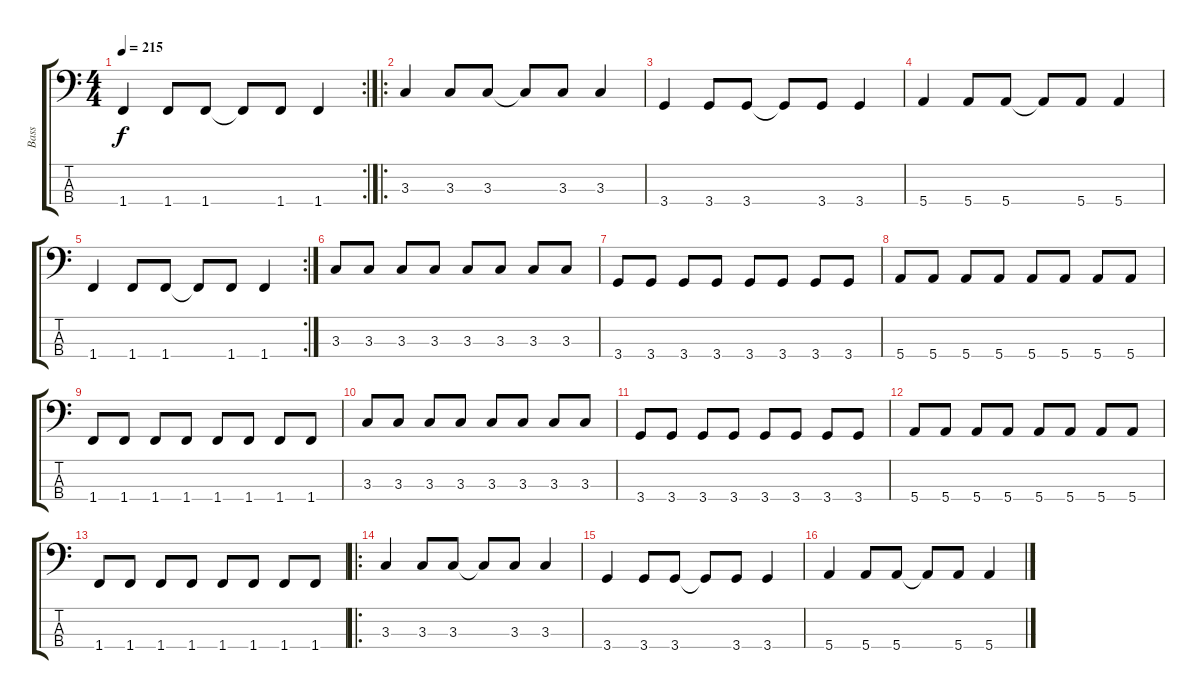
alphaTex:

\track ("Bass  " "Bass  ") {instrument electricbasspick}
\staff {score tabs}
\tuning (G2 D2 A1 E1) {hide}
\rc 2
\ts (4 4)
\tempo 215
\clef f4
\ks c
1.4.4{dy f} 1.4.8 1.4.8 1.4{t}.8 1.4.8 1.4.4 |
\ro
3.3.4 3.3.8 3.3.8 3.3{t}.8 3.3.8 3.3.4 |
3.4.4 3.4.8 3.4.8 3.4{t}.8 3.4.8 3.4.4 |
5.4.4 5.4.8 5.4.8 5.4{t}.8 5.4.8 5.4.4 |
\rc 2
1.4.4 1.4.8 1.4.8 1.4{t}.8 1.4.8 1.4.4 |
3.3.8 3.3.8 3.3.8 3.3.8 3.3.8 3.3.8 3.3.8 3.3.8 |
3.4.8 3.4.8 3.4.8 3.4.8 3.4.8 3.4.8 3.4.8 3.4.8 |
5.4.8 5.4.8 5.4.8 5.4.8 5.4.8 5.4.8 5.4.8 5.4.8 |
1.4.8 1.4.8 1.4.8 1.4.8 1.4.8 1.4.8 1.4.8 1.4.8 |
3.3.8 3.3.8 3.3.8 3.3.8 3.3.8 3.3.8 3.3.8 3.3.8 |
3.4.8 3.4.8 3.4.8 3.4.8 3.4.8 3.4.8 3.4.8 3.4.8 |
5.4.8 5.4.8 5.4.8 5.4.8 5.4.8 5.4.8 5.4.8 5.4.8 |
1.4.8 1.4.8 1.4.8 1.4.8 1.4.8 1.4.8 1.4.8 1.4.8 |
\ro
3.3.4 3.3.8 3.3.8 3.3{t}.8 3.3.8 3.3.4 |
3.4.4 3.4.8 3.4.8 3.4{t}.8 3.4.8 3.4.4 |
5.4.4 5.4.8 5.4.8 5.4{t}.8 5.4.8 5.4.4
